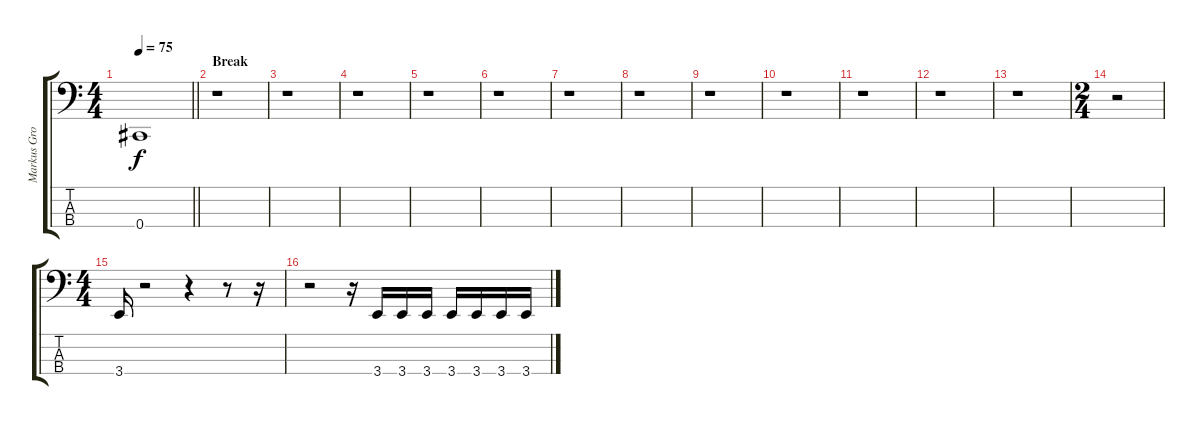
\track ("Markus Grosskopf (Bass)" "Markus Gro") {instrument electricbassfinger}
\staff {score tabs}
\tuning (Gb2 Db2 Ab1 Db1) {hide}
\ts (4 4)
\tempo 75
\clef f4
\barLineRight lightlight
\ks c
0.4{t}.1{dy f} |
\section ("" "Break")
r.1 |
r.1 |
r.1 |
r.1 |
r.1 |
r.1 |
r.1 |
r.1 |
r.1 |
r.1 |
r.1 |
r.1 |
\ts (2 4)
r.2 |
\ts (4 4)
3.4.16 r.2 r.4 r.8 r.16 |
r.2 r.16 3.4.16 3.4.16 3.4.16 3.4.16 3.4.16 3.4.16 3.4.16
